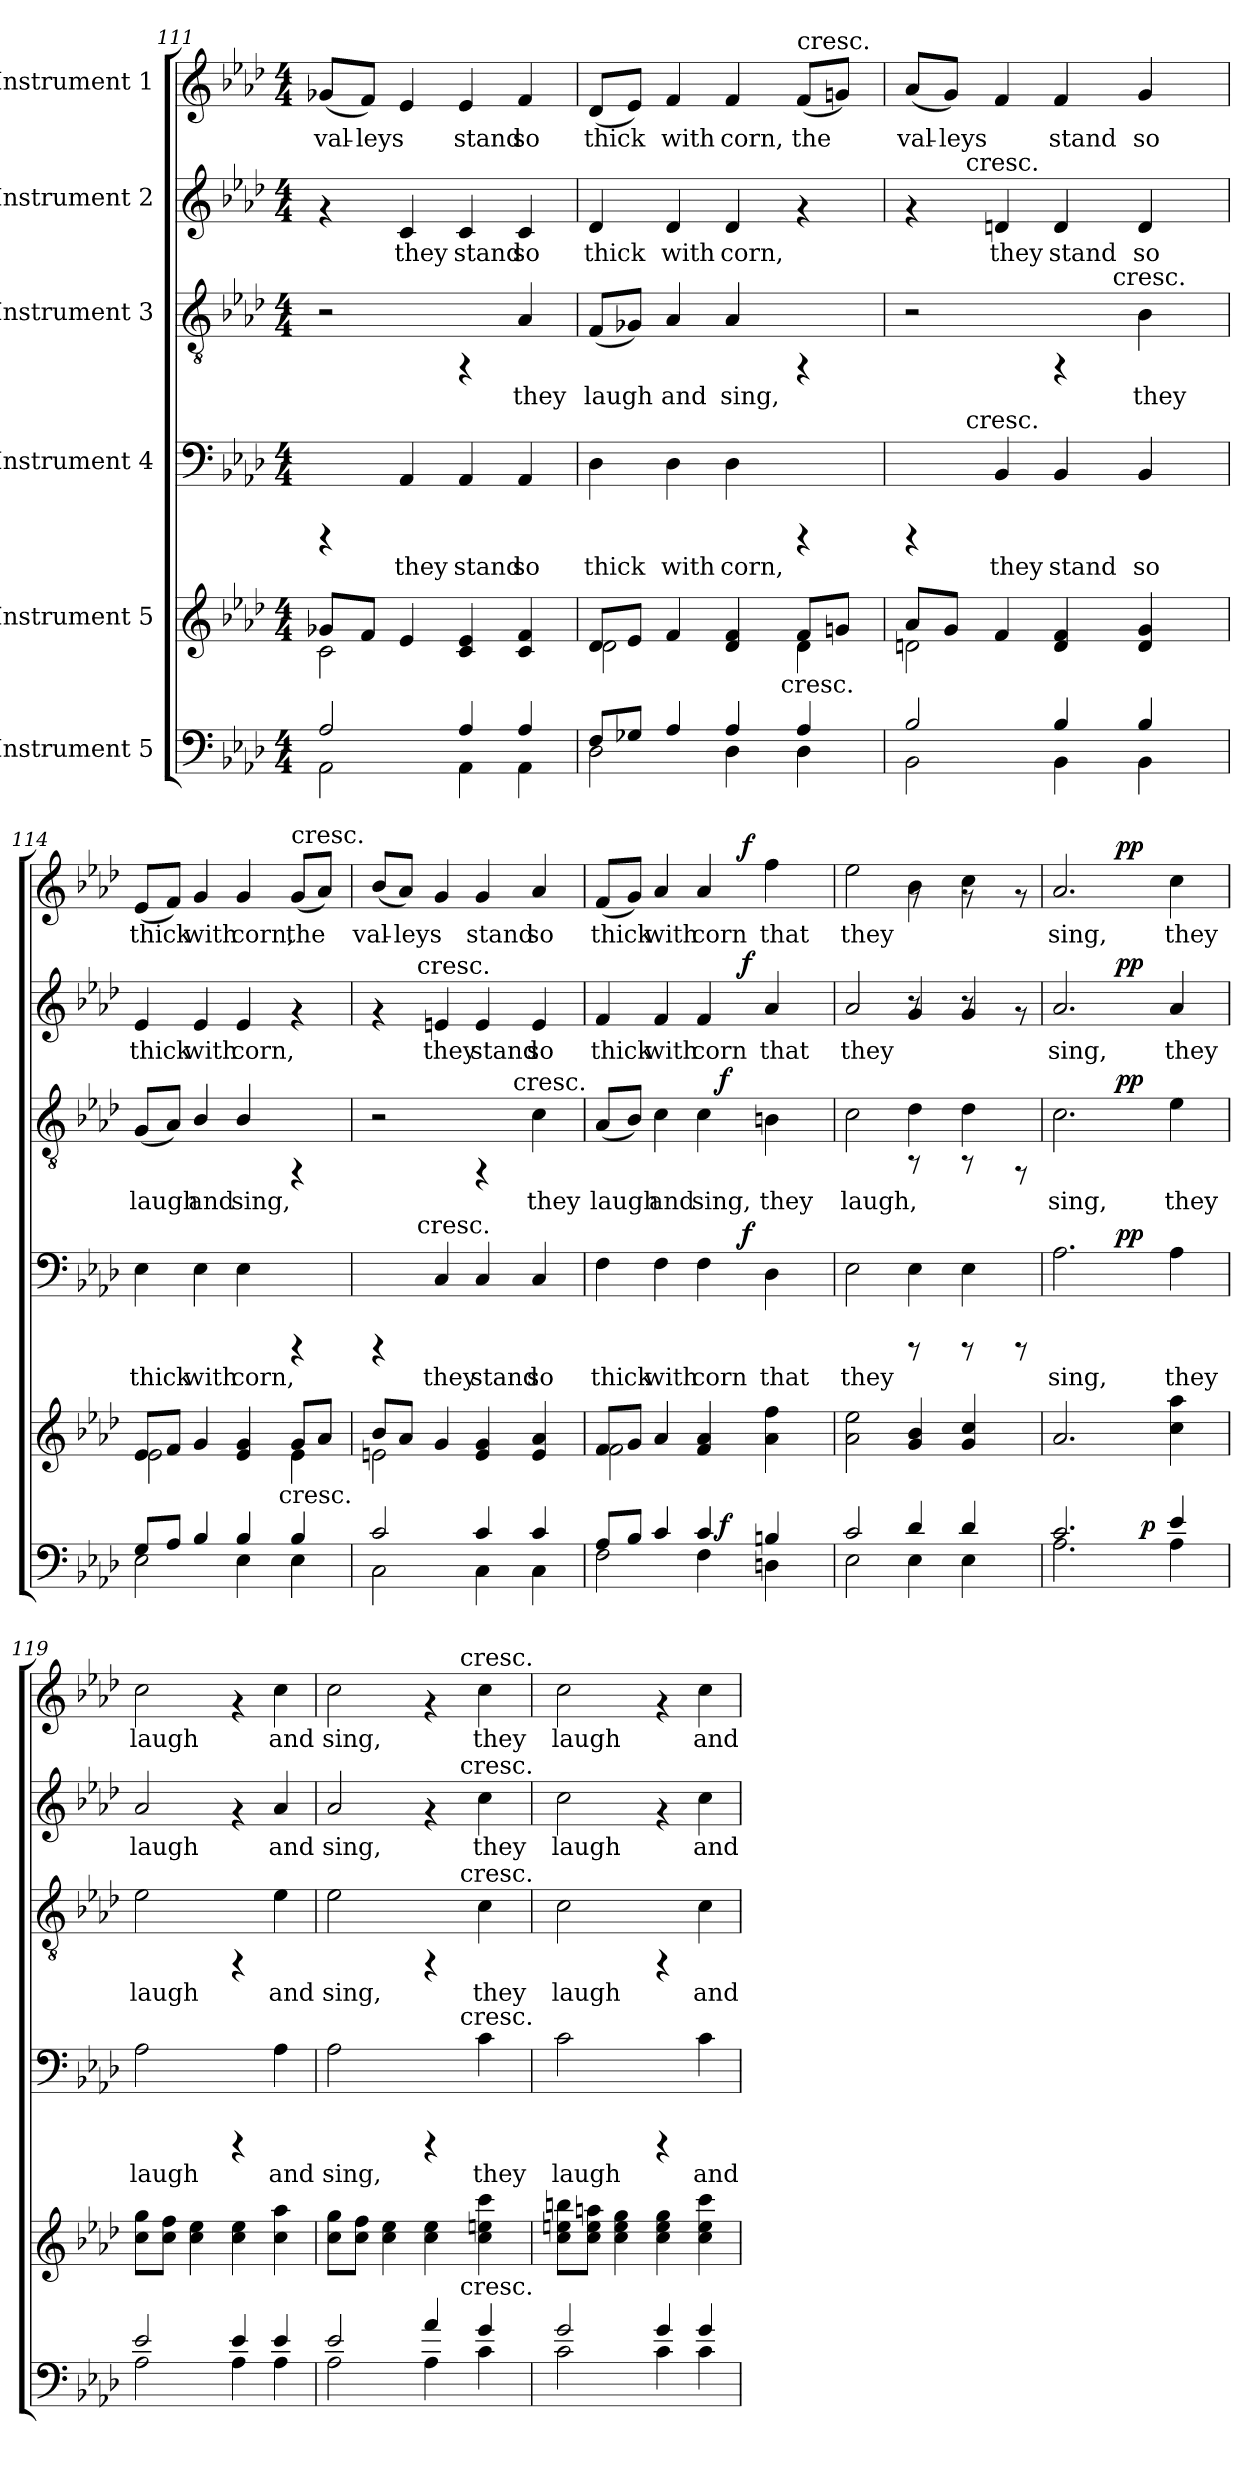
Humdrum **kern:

**kern	**dynam	**kern	**kern	**text	**dynam	**kern	**text	**dynam	**kern	**text	**dynam	**kern	**text	**dynam
*part6	*part6	*part5	*part4	*part4	*part4	*part3	*part3	*part3	*part2	*part2	*part2	*part1	*part1	*part1
*staff6	*staff6	*staff5	*staff4	*staff4	*staff4	*staff3	*staff3	*staff3	*staff2	*staff2	*staff2	*staff1	*staff1	*staff1
*I"Instrument 5	*	*I"Instrument 5	*I"Instrument 4	*	*	*I"Instrument 3	*	*	*I"Instrument 2	*	*	*I"Instrument 1	*	*
*clefF4	*	*clefG2	*clefF4	*	*	*clefGv2	*	*	*clefG2	*	*	*clefG2	*	*
*k[b-e-a-d-]	*	*k[b-e-a-d-]	*k[b-e-a-d-]	*	*	*k[b-e-a-d-]	*	*	*k[b-e-a-d-]	*	*	*k[b-e-a-d-]	*	*
*A-:	*	*A-:	*A-:	*	*	*A-:	*	*	*A-:	*	*	*A-:	*	*
*M4/4	*	*M4/4	*M4/4	*	*	*M4/4	*	*	*M4/4	*	*	*M4/4	*	*
=111	=111	=111	=111	=111	=111	=111	=111	=111	=111	=111	=111	=111	=111	=111
*^	*	*^	*	*	*	*	*	*	*	*	*	*	*	*
!	!	!	!	!	!	!	!	!	!	!	!	!	!	!	!LO:LY:b:cj	!
2A-/	2AA-\	.	8g-X/L	2c\	4rCCC	.	.	2r	.	.	4rf	.	.	(<8g-X/L	val-	.
!	!	!	!	!	!	!	!	!	!	!	!	!	!	!	!LO:LY:b:cj	!
.	.	.	8f/J	.	.	.	.	.	.	.	.	.	.	8f/J)	-leys	.
!	!	!	!	!	!	!LO:LY:b:cj	!	!	!	!	!	!LO:LY:b:cj	!	!	!LO:LY:b:cj	!
.	.	.	4e-/	.	4AA-/	they	.	.	.	.	4c/	they	.	4e-/	.	.
!	!	!	!	!	!	!LO:LY:b:cj	!	!	!	!	!	!LO:LY:b:cj	!	!	!LO:LY:b:cj	!
4A-/	4AA-\	.	4c/ 4e-/	2ryy	4AA-/	stand	.	4rFF	.	.	4c/	stand	.	4e-/	stand	.
!	!	!	!	!	!	!LO:LY:b:cj	!	!	!LO:LY:b:cj	!	!	!LO:LY:b:cj	!	!	!LO:LY:b:cj	!
4A-/	4AA-\	.	4f/ 4c/	.	4AA-/	so	.	4A-/	they	.	4c/	so	.	4f/	so	.
=112	=112	=112	=112	=112	=112	=112	=112	=112	=112	=112	=112	=112	=112	=112	=112	=112
!	!	!	!	!	!	!LO:LY:b:cj	!	!	!LO:LY:b:cj	!	!	!LO:LY:b:cj	!	!	!LO:LY:b:cj	!
*	*^	*	*	*	*	*	*	*	*	*	*	*	*	*	*	*
8F/L	2D-\	2ryy	.	8d-/L	2d-\	4D-\	thick	.	(<8F/L	laugh	.	4d-/	thick	.	(<8d-/L	thick	.
!	!	!	!	!	!	!	!	!	!	!LO:LY:b:cj	!	!	!	!	!	!LO:LY:b:cj	!
8G-X/J	.	.	.	8e-/J	.	.	.	.	8G-X/J)	.	.	.	.	.	8e-/J)	.	.
!	!	!	!	!	!	!	!LO:LY:b:cj	!	!	!LO:LY:b:cj	!	!	!LO:LY:b:cj	!	!	!LO:LY:b:cj	!
4A-/	.	.	.	4f/	.	4D-\	with	.	4A-/	and	.	4d-/	with	.	4f/	with	.
!	!	!	!	!	!	!	!LO:LY:b:cj	!	!	!LO:LY:b:cj	!	!	!LO:LY:b:cj	!	!	!LO:LY:b:cj	!
4A-/	4D-\	8..ryy	.	4d-/ 4f/	4ryy	4D-\	corn,	.	4A-/	sing,	.	4d-/	corn,	.	4f/	corn,	.
!	!	!LO:TX:a:t=cresc.	!	!	!	!	!	!	!	!	!	!	!	!	!	!	!
.	.	4ryy	.	.	.	.	.	.	.	.	.	.	.	.	.	.	.
!	!	!	!	!	!	!	!	!	!	!	!	!	!	!	!LO:TX:a:t=cresc.	!	!
!	!	!	!	!	!	!	!	!	!	!	!	!	!	!	!	!LO:LY:b:cj	!
4A-/	4D-\	.	.	8f/L	4d-\	4rCCC	.	.	4rFF	.	.	4rf	.	.	(<8f/L	the	.
!	!	!	!	!	!	!	!	!	!	!	!	!	!	!	!	!LO:LY:b:cj	!
.	.	.	.	8gn/J	.	.	.	.	.	.	.	.	.	.	8gn/J)	.	.
.	.	32ryy	.	.	.	.	.	.	.	.	.	.	.	.	.	.	.
=113	=113	=113	=113	=113	=113	=113	=113	=113	=113	=113	=113	=113	=113	=113	=113	=113	=113
!	!	!	!	!	!	!	!	!	!	!	!	!	!	!	!	!LO:LY:b:cj	!
*	*v	*v	*	*	*	*^	*	*	*^	*	*	*^	*	*	*	*	*
2B-/	2BB-\	.	8a-/L	2dn\	4rCCC	8ryy	.	.	2r	2ryy	.	.	4rf	8ryy	.	.	(<8a-/L	val-	.
!	!	!	!	!	!	!	!	!	!	!	!	!	!	!	!	!	!	!LO:LY:b:cj	!
.	.	.	8g/J	.	.	32.ryy	.	.	.	.	.	.	.	32.ryy	.	.	8g/J)	-leys	.
!	!	!	!	!	!	!	!	!	!	!	!	!	!	!LO:TX:a:t=cresc.	!	!	!	!	!
!	!	!	!	!	!	!LO:TX:a:t=cresc.	!	!	!	!	!	!	!	!	!	!	!	!	!
.	.	.	.	.	.	2ryy	.	.	.	.	.	.	.	2ryy	.	.	.	.	.
!	!	!	!	!	!	!	!LO:LY:b:cj	!	!	!	!	!	!	!	!LO:LY:b:cj	!	!	!LO:LY:b:cj	!
.	.	.	4f/	.	4BB-/	.	they	.	.	.	.	.	4dn/	.	they	.	4f/	.	.
!	!	!	!	!	!	!	!LO:LY:b:cj	!	!	!	!	!	!	!	!LO:LY:b:cj	!	!	!LO:LY:b:cj	!
4B-/	4BB-\	.	4d/ 4f/	2ryy	4BB-/	.	stand	.	4rFF	8.ryy	.	.	4d/	.	stand	.	4f/	stand	.
.	.	.	.	.	.	4ryy	.	.	.	.	.	.	.	4ryy	.	.	.	.	.
!	!	!	!	!	!	!	!	!	!	!LO:TX:a:t=cresc.	!	!	!	!	!	!	!	!	!
.	.	.	.	.	.	.	.	.	.	4ryy	.	.	.	.	.	.	.	.	.
!	!	!	!	!	!	!	!LO:LY:b:cj	!	!	!	!LO:LY:b:cj	!	!	!	!LO:LY:b:cj	!	!	!LO:LY:b:cj	!
4B-/	4BB-\	.	4g/ 4d/	.	4BB-/	.	so	.	4B-\	.	they	.	4d/	.	so	.	4g/	so	.
.	.	.	.	.	.	16ryy	.	.	.	.	.	.	.	16ryy	.	.	.	.	.
.	.	.	.	.	.	.	.	.	.	16ryy	.	.	.	.	.	.	.	.	.
.	.	.	.	.	.	64ryy	.	.	.	.	.	.	.	64ryy	.	.	.	.	.
!!LO:LB:g=z
=114	=114	=114	=114	=114	=114	=114	=114	=114	=114	=114	=114	=114	=114	=114	=114	=114	=114	=114	=114
!	!	!	!	!	!	!	!LO:LY:b:cj	!	!	!	!LO:LY:b:cj	!	!	!	!LO:LY:b:cj	!	!	!LO:LY:b:cj	!
*	*	*	*	*	*v	*v	*	*	*	*	*	*	*v	*v	*	*	*	*	*
*	*^	*	*	*	*	*	*	*v	*v	*	*	*	*	*	*	*	*
8G/L	2E-\	2ryy	.	8e-/L	2e-\	4E-\	thick	.	(<8G/L	laugh	.	4e-/	thick	.	(<8e-/L	thick	.
!	!	!	!	!	!	!	!	!	!	!LO:LY:b:cj	!	!	!	!	!	!LO:LY:b:cj	!
8A-/J	.	.	.	8f/J	.	.	.	.	8A-/J)	.	.	.	.	.	8f/J)	.	.
!	!	!	!	!	!	!	!LO:LY:b:cj	!	!	!LO:LY:b:cj	!	!	!LO:LY:b:cj	!	!	!LO:LY:b:cj	!
4B-/	.	.	.	4g/	.	4E-\	with	.	4B-/	and	.	4e-/	with	.	4g/	with	.
!	!	!	!	!	!	!	!LO:LY:b:cj	!	!	!LO:LY:b:cj	!	!	!LO:LY:b:cj	!	!	!LO:LY:b:cj	!
4B-/	4E-\	8..ryy	.	4g/ 4e-/	4ryy	4E-\	corn,	.	4B-/	sing,	.	4e-/	corn,	.	4g/	corn,	.
!	!	!LO:TX:a:t=cresc.	!	!	!	!	!	!	!	!	!	!	!	!	!	!	!
.	.	4ryy	.	.	.	.	.	.	.	.	.	.	.	.	.	.	.
!	!	!	!	!	!	!	!	!	!	!	!	!	!	!	!LO:TX:a:t=cresc.	!	!
!	!	!	!	!	!	!	!	!	!	!	!	!	!	!	!	!LO:LY:b:cj	!
4B-/	4E-\	.	.	8g/L	4e-\	4rCCC	.	.	4rFF	.	.	4rf	.	.	(<8g/L	the	.
!	!	!	!	!	!	!	!	!	!	!	!	!	!	!	!	!LO:LY:b:cj	!
.	.	.	.	8a-/J	.	.	.	.	.	.	.	.	.	.	8a-/J)	.	.
.	.	32ryy	.	.	.	.	.	.	.	.	.	.	.	.	.	.	.
=115	=115	=115	=115	=115	=115	=115	=115	=115	=115	=115	=115	=115	=115	=115	=115	=115	=115
!	!	!	!	!	!	!	!	!	!	!	!	!	!	!	!	!LO:LY:b:cj	!
*	*v	*v	*	*	*	*^	*	*	*^	*	*	*^	*	*	*	*	*
2c/	2C\	.	8b-/L	2en\	4rCCC	8.ryy	.	.	2r	2ryy	.	.	4rf	8.ryy	.	.	(<8b-/L	val-	.
!	!	!	!	!	!	!	!	!	!	!	!	!	!	!	!	!	!	!LO:LY:b:cj	!
.	.	.	8a-/J	.	.	.	.	.	.	.	.	.	.	.	.	.	8a-/J)	-leys	.
!	!	!	!	!	!	!	!	!	!	!	!	!	!	!LO:TX:a:t=cresc.	!	!	!	!	!
!	!	!	!	!	!	!LO:TX:a:t=cresc.	!	!	!	!	!	!	!	!	!	!	!	!	!
.	.	.	.	.	.	2ryy	.	.	.	.	.	.	.	2ryy	.	.	.	.	.
!	!	!	!	!	!	!	!LO:LY:b:cj	!	!	!	!	!	!	!	!LO:LY:b:cj	!	!	!LO:LY:b:cj	!
.	.	.	4g/	.	4C/	.	they	.	.	.	.	.	4en/	.	they	.	4g/	.	.
!	!	!	!	!	!	!	!LO:LY:b:cj	!	!	!	!	!	!	!	!LO:LY:b:cj	!	!	!LO:LY:b:cj	!
4c/	4C\	.	4e/ 4g/	2ryy	4C/	.	stand	.	4rFF	8.ryy	.	.	4e/	.	stand	.	4g/	stand	.
!	!	!	!	!	!	!	!	!	!	!LO:TX:a:t=cresc.	!	!	!	!	!	!	!	!	!
.	.	.	.	.	.	4ryy	.	.	.	4ryy	.	.	.	4ryy	.	.	.	.	.
!	!	!	!	!	!	!	!LO:LY:b:cj	!	!	!	!LO:LY:b:cj	!	!	!	!LO:LY:b:cj	!	!	!LO:LY:b:cj	!
4c/	4C\	.	4a-/ 4e/	.	4C/	.	so	.	4c\	.	they	.	4e/	.	so	.	4a-/	so	.
.	.	.	.	.	.	16ryy	.	.	.	16ryy	.	.	.	16ryy	.	.	.	.	.
=116	=116	=116	=116	=116	=116	=116	=116	=116	=116	=116	=116	=116	=116	=116	=116	=116	=116	=116	=116
!	!	!	!	!	!	!	!LO:LY:b:cj	!	!	!	!LO:LY:b:cj	!	!	!	!LO:LY:b:cj	!	!	!LO:LY:b:cj	!
*	*^	*	*	*	*	*	*	*	*	*	*	*	*	*	*	*	*^	*	*
8A-/L	2F\	2ryy	.	8f/L	2f\	4F\	2ryy	thick	.	(<8A-/L	2ryy	laugh	.	4f/	2ryy	thick	.	(<8f/L	2ryy	thick	.
!	!	!	!	!	!	!	!	!	!	!	!	!LO:LY:b:cj	!	!	!	!	!	!	!	!LO:LY:b:cj	!
8B-/J	.	.	.	8g/J	.	.	.	.	.	8B-/J)	.	.	.	.	.	.	.	8g/J)	.	.	.
!	!	!	!	!	!	!	!	!LO:LY:b:cj	!	!	!	!LO:LY:b:cj	!	!	!	!LO:LY:b:cj	!	!	!	!LO:LY:b:cj	!
4c/	.	.	.	4a-/	.	4F\	.	with	.	4c\	.	and	.	4f/	.	with	.	4a-/	.	with	.
!	!	!	!	!	!	!	!	!LO:LY:b:cj	!	!	!	!LO:LY:b:cj	!	!	!	!LO:LY:b:cj	!	!	!	!LO:LY:b:cj	!
4c/	4F\	16.ryy	.	4f/ 4a-/	2ryy	4F\	8ryy	corn	.	4c\	16.ryy	sing,	.	4f/	8ryy	corn	.	4a-/	8ryy	corn	.
!	!	!	!LO:DY:a	!	!	!	!	!	!	!	!	!	!LO:DY:a	!	!	!	!	!	!	!	!
.	.	4ryy	f	.	.	.	.	.	.	.	4ryy	.	f	.	.	.	.	.	.	.	.
.	.	.	.	.	.	.	32ryy	.	.	.	.	.	.	.	32ryy	.	.	.	32ryy	.	.
!	!	!	!	!	!	!	!	!	!LO:DY:a	!	!	!	!	!	!	!	!LO:DY:a	!	!	!	!LO:DY:a
.	.	.	.	.	.	.	4ryy	.	f	.	.	.	.	.	4ryy	.	f	.	4ryy	.	f
!	!	!	!	!	!	!	!	!LO:LY:b:cj	!	!	!	!LO:LY:b:cj	!	!	!	!LO:LY:b:cj	!	!	!	!LO:LY:b:cj	!
4Bn/	4Dn\	.	.	4ff\ 4a-\	.	4D-\	.	that	.	4Bn\	.	they	.	4a-/	.	that	.	4ff\	.	that	.
.	.	8ryy	.	.	.	.	.	.	.	.	8ryy	.	.	.	.	.	.	.	.	.	.
.	.	.	.	.	.	.	16.ryy	.	.	.	.	.	.	.	16.ryy	.	.	.	16.ryy	.	.
.	.	32ryy	.	.	.	.	.	.	.	.	32ryy	.	.	.	.	.	.	.	.	.	.
=117	=117	=117	=117	=117	=117	=117	=117	=117	=117	=117	=117	=117	=117	=117	=117	=117	=117	=117	=117	=117	=117
!	!	!	!	!	!	!	!	!LO:LY:b:cj	!	!	!	!LO:LY:b:cj	!	!	!	!LO:LY:b:cj	!	!	!	!LO:LY:b:cj	!
*	*v	*v	*	*	*	*	*	*	*	*	*	*	*	*	*	*	*	*	*	*	*
*	*	*	*v	*v	*	*	*	*	*	*	*	*	*	*	*	*	*	*	*	*
2c/	2E-\	.	2ee-\ 2a-\	2E-\	2ryy	they	.	2c\	2ryy	laugh,	.	2a-/	2ryy	they	.	2ee-\	2ryy	they	.
4d-/	4E-\	.	4g/ 4b-/	4E-\	8rCCC	.	.	4d-\	8rGG	.	.	4g/	8ra	.	.	4b-\	8rf	.	.
.	.	.	.	.	8ryy	.	.	.	8ryy	.	.	.	8ryy	.	.	.	8ryy	.	.
4d-/	4E-\	.	4g/ 4cc/	4E-\	8rCCC	.	.	4d-\	8rGG	.	.	4g/	8ra	.	.	4cc\	8rf	.	.
.	.	.	.	.	4ryy	.	.	.	4ryy	.	.	.	4ryy	.	.	.	4ryy	.	.
8ryy	8ryy	.	8ryy	8rCCC	.	.	.	8rFF	.	.	.	8rf	.	.	.	8rf	.	.	.
=118	=118	=118	=118	=118	=118	=118	=118	=118	=118	=118	=118	=118	=118	=118	=118	=118	=118	=118	=118
!	!	!	!	!	!	!LO:LY:b:cj	!	!	!	!LO:LY:b:cj	!	!	!	!LO:LY:b:cj	!	!	!	!LO:LY:b:cj	!
*	*^	*	*	*	*	*	*	*	*	*	*	*	*	*	*	*	*	*	*
2.c/	2.A-\	2ryy	.	2.a-/	2.A-\	2ryy	sing,	.	2.c\	2ryy	sing,	.	2.a-/	2ryy	sing,	.	2.a-/	2ryy	sing,	.
!	!	!	!	!	!	!	!	!LO:DY:a	!	!	!	!LO:DY:a	!	!	!	!LO:DY:a	!	!	!	!LO:DY:a
.	.	16..ryy	.	.	.	2ryy	.	pp	.	2ryy	.	pp	.	2ryy	.	pp	.	2ryy	.	pp
!	!	!	!LO:DY:a	!	!	!	!	!	!	!	!	!	!	!	!	!	!	!	!	!
.	.	4ryy	p	.	.	.	.	.	.	.	.	.	.	.	.	.	.	.	.	.
!	!	!	!	!	!	!	!LO:LY:b:cj	!	!	!	!LO:LY:b:cj	!	!	!	!LO:LY:b:cj	!	!	!	!LO:LY:b:cj	!
4e-/	4A-\	.	.	4cc\ 4aa-\	4A-\	.	they	.	4e-\	.	they	.	4a-/	.	they	.	4cc\	.	they	.
.	.	8ryy	.	.	.	.	.	.	.	.	.	.	.	.	.	.	.	.	.	.
.	.	64ryy	.	.	.	.	.	.	.	.	.	.	.	.	.	.	.	.	.	.
!!LO:PB:g=z
=119	=119	=119	=119	=119	=119	=119	=119	=119	=119	=119	=119	=119	=119	=119	=119	=119	=119	=119	=119	=119
!	!	!	!	!	!	!	!LO:LY:b:cj	!	!	!	!LO:LY:b:cj	!	!	!	!LO:LY:b:cj	!	!	!	!LO:LY:b:cj	!
*	*	*	*	*	*v	*v	*	*	*	*	*	*	*v	*v	*	*	*v	*v	*	*
*	*v	*v	*	*	*	*	*	*v	*v	*	*	*	*	*	*	*	*
2e-/	2A-\	.	8cc\ 8gg\L	2A-\	laugh	.	2e-\	laugh	.	2a-/	laugh	.	2cc\	laugh	.
.	.	.	8ff\ 8cc\J	.	.	.	.	.	.	.	.	.	.	.	.
.	.	.	4cc\ 4ee-\	.	.	.	.	.	.	.	.	.	.	.	.
4e-/	4A-\	.	4cc\ 4ee-\	4rCCC	.	.	4rFF	.	.	4rf	.	.	4rf	.	.
!	!	!	!	!	!LO:LY:b:cj	!	!	!LO:LY:b:cj	!	!	!LO:LY:b:cj	!	!	!LO:LY:b:cj	!
4e-/	4A-\	.	4aa-\ 4cc\	4A-\	and	.	4e-\	and	.	4a-/	and	.	4cc\	and	.
=120	=120	=120	=120	=120	=120	=120	=120	=120	=120	=120	=120	=120	=120	=120	=120
!	!	!	!	!	!LO:LY:b:cj	!	!	!LO:LY:b:cj	!	!	!LO:LY:b:cj	!	!	!LO:LY:b:cj	!
*	*	*	*^	*^	*	*	*^	*	*	*^	*	*	*^	*	*
2e-/	2A-\	.	8cc\ 8gg\L	2ryy	2A-\	2ryy	sing,	.	2e-\	2ryy	sing,	.	2a-/	2ryy	sing,	.	2cc\	2ryy	sing,	.
.	.	.	8cc\ 8ff\J	.	.	.	.	.	.	.	.	.	.	.	.	.	.	.	.	.
.	.	.	4cc\ 4ee-\	.	.	.	.	.	.	.	.	.	.	.	.	.	.	.	.	.
4a-/	4A-\	.	4ee-\ 4cc\	8.ryy	4rCCC	8.ryy	.	.	4rFF	8.ryy	.	.	4rf	8.ryy	.	.	4rf	8.ryy	.	.
!	!	!	!	!	!	!	!	!	!	!	!	!	!	!	!	!	!	!LO:TX:a:t=cresc.	!	!
!	!	!	!	!	!	!	!	!	!	!	!	!	!	!LO:TX:a:t=cresc.	!	!	!	!	!	!
!	!	!	!	!	!	!	!	!	!	!LO:TX:a:t=cresc.	!	!	!	!	!	!	!	!	!	!
!	!	!	!	!	!	!LO:TX:a:t=cresc.	!	!	!	!	!	!	!	!	!	!	!	!	!	!
!	!	!	!	!LO:TX:b:t=cresc.	!	!	!	!	!	!	!	!	!	!	!	!	!	!	!	!
.	.	.	.	4ryy	.	4ryy	.	.	.	4ryy	.	.	.	4ryy	.	.	.	4ryy	.	.
!	!	!	!	!	!	!	!LO:LY:b:cj	!	!	!	!LO:LY:b:cj	!	!	!	!LO:LY:b:cj	!	!	!	!LO:LY:b:cj	!
4g/	4c\	.	4ccc\ 4een\ 4cc\	.	4c\	.	they	.	4c\	.	they	.	4cc\	.	they	.	4cc\	.	they	.
.	.	.	.	16ryy	.	16ryy	.	.	.	16ryy	.	.	.	16ryy	.	.	.	16ryy	.	.
=121	=121	=121	=121	=121	=121	=121	=121	=121	=121	=121	=121	=121	=121	=121	=121	=121	=121	=121	=121	=121
!	!	!	!	!	!	!	!LO:LY:b:cj	!	!	!	!LO:LY:b:cj	!	!	!	!LO:LY:b:cj	!	!	!	!LO:LY:b:cj	!
*	*	*	*v	*v	*	*	*	*	*v	*v	*	*	*v	*v	*	*	*v	*v	*	*
*	*	*	*	*v	*v	*	*	*	*	*	*	*	*	*	*	*
2g/	2c\	.	8een\ 8cc\ 8bbn\L	2c\	laugh	.	2c\	laugh	.	2cc\	laugh	.	2cc\	laugh	.
.	.	.	8aan\ 8ee\ 8cc\J	.	.	.	.	.	.	.	.	.	.	.	.
.	.	.	4gg\ 4ee\ 4cc\	.	.	.	.	.	.	.	.	.	.	.	.
4g/	4c\	.	4gg\ 4ee\ 4cc\	4rCCC	.	.	4rFF	.	.	4rf	.	.	4rf	.	.
!	!	!	!	!	!LO:LY:b:cj	!	!	!LO:LY:b:cj	!	!	!LO:LY:b:cj	!	!	!LO:LY:b:cj	!
4g/	4c\	.	4ccc\ 4ee\ 4cc\	4c\	and	.	4c\	and	.	4cc\	and	.	4cc\	and	.
*v	*v	*	*	*	*	*	*	*	*	*	*	*	*	*	*
=	=	=	=	=	=	=	=	=	=	=	=	=	=	=
*-	*-	*-	*-	*-	*-	*-	*-	*-	*-	*-	*-	*-	*-	*-
